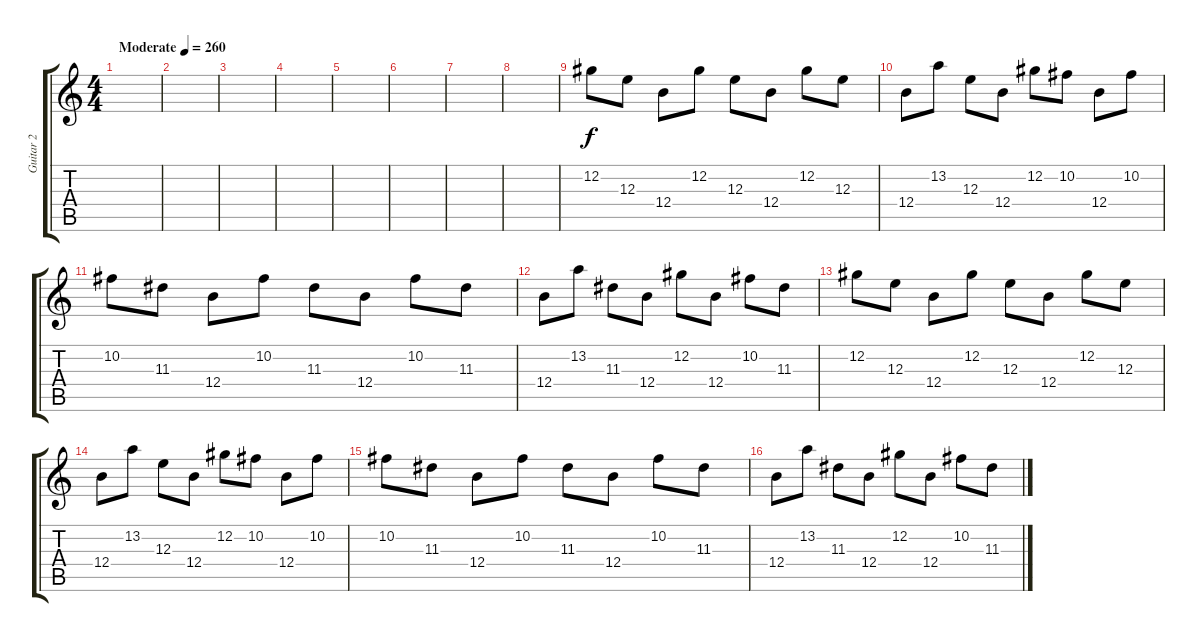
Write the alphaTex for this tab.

\track ("Guitar 2" "Guitar 2") {instrument distortionguitar}
\staff {score tabs}
\tuning (Db4 Ab3 E3 B2 Gb2 Db2) {hide}
\ts (4 4)
\tempo (260 "Moderate")
\clef g2
\ks c
|
|
|
|
|
|
|
|
12.2.8 12.3.8 12.4.8 12.2.8 12.3.8 12.4.8 12.2.8 12.3.8 |
12.4.8 13.2.8 12.3.8 12.4.8 12.2.8 10.2.8 12.4.8 10.2.8 |
10.2.8 11.3.8 12.4.8 10.2.8 11.3.8 12.4.8 10.2.8 11.3.8 |
12.4.8 13.2.8 11.3.8 12.4.8 12.2.8 12.4.8 10.2.8 11.3.8 |
12.2.8 12.3.8 12.4.8 12.2.8 12.3.8 12.4.8 12.2.8 12.3.8 |
12.4.8 13.2.8 12.3.8 12.4.8 12.2.8 10.2.8 12.4.8 10.2.8 |
10.2.8 11.3.8 12.4.8 10.2.8 11.3.8 12.4.8 10.2.8 11.3.8 |
12.4.8 13.2.8 11.3.8 12.4.8 12.2.8 12.4.8 10.2.8 11.3.8
